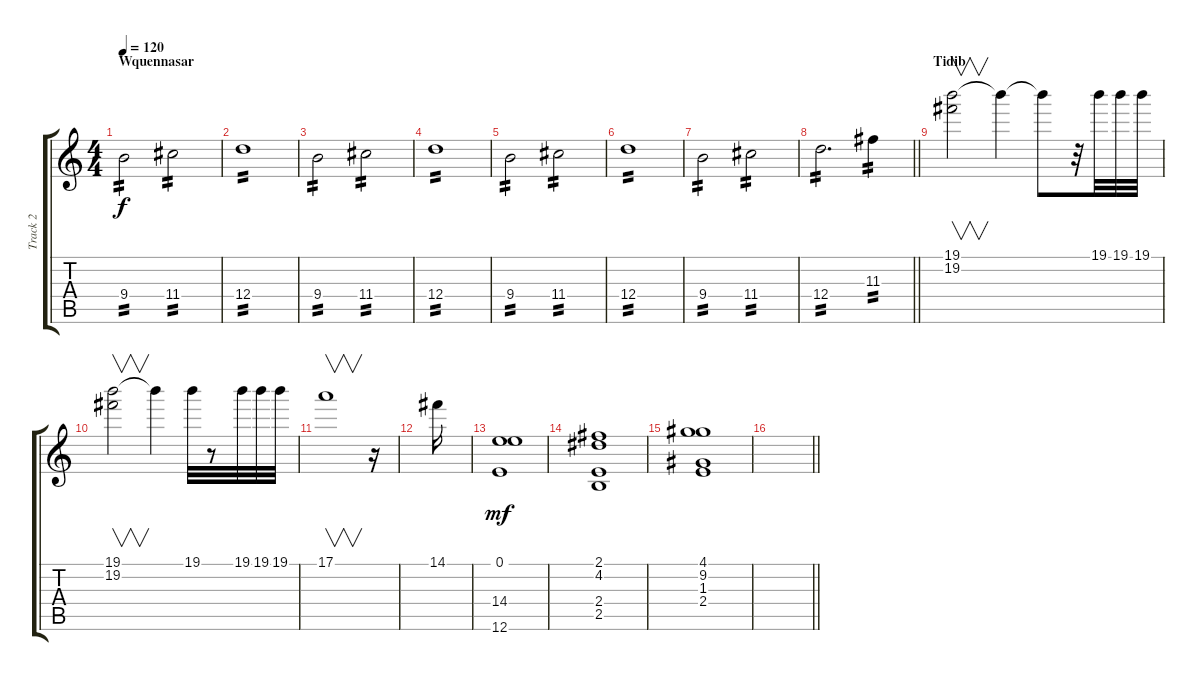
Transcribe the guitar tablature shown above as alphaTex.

\track ("Track 2" "Track 2") {instrument acousticguitarnylon}
\staff {score tabs}
\tuning (E4 B3 G3 D3 A2 E2) {hide}
\ts (4 4)
\section ("" "Wquennasar")
\tempo 120
\clef g2
\ks c
9.4.2{tp 2 dy f volume 14 instrument distortionguitar} 11.4.2{tp 2} |
12.4.1{tp 2} |
9.4.2{tp 2} 11.4.2{tp 2} |
12.4.1{tp 2} |
9.4.2{tp 2} 11.4.2{tp 2} |
12.4.1{tp 2} |
9.4.2{tp 2} 11.4.2{tp 2} |
\barLineRight lightlight
12.4.2{d tp 2} 11.3.4{tp 2} |
\section ("" "Tidib")
(19.1 19.2).2{v} 19.1{t}.4 19.1{t}.8 r.32 19.1.32 19.1.32 19.1.32 |
(19.1 19.2).2{v} 19.1{t}.4 19.1.32 r.8 19.1.32 19.1.32 19.1.32 |
17.1.1{v} r.16 |
14.1.16 |
(0.1 14.4 12.6).1{dy mf} |
(2.1 4.2 2.4 2.5).1 |
(4.1 9.2 1.3 2.4).1 |
\barLineRight lightlight
